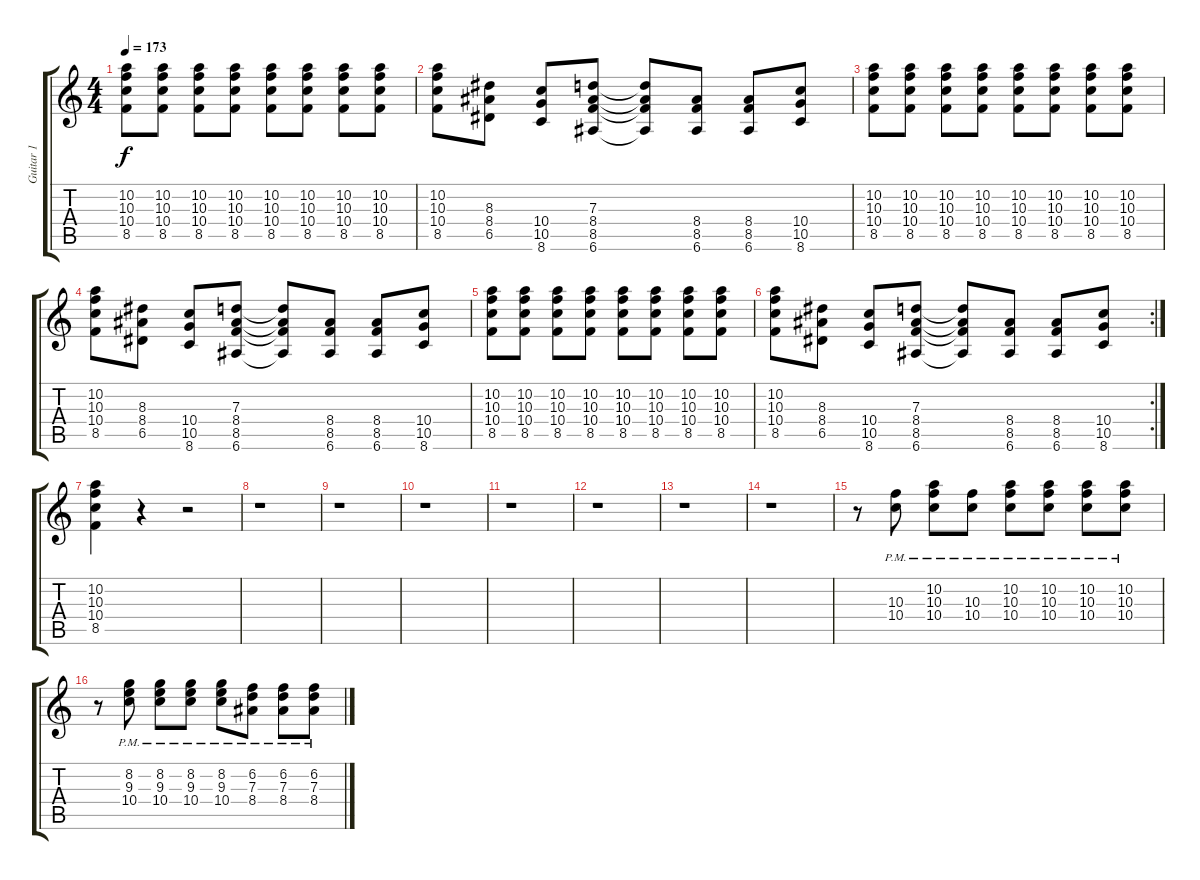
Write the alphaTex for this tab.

\track ("Guitar 1" "Guitar 1") {instrument overdrivenguitar}
\staff {score tabs}
\tuning (E4 B3 G3 D3 A2 E2) {hide}
\ts (4 4)
\tempo 173
\clef g2
\ks c
(10.2 10.3 10.4 8.5).8{dy f} (10.2 10.3 10.4 8.5).8 (10.2 10.3 10.4 8.5).8 (10.2 10.3 10.4 8.5).8 (10.2 10.3 10.4 8.5).8 (10.2 10.3 10.4 8.5).8 (10.2 10.3 10.4 8.5).8 (10.2 10.3 10.4 8.5).8 |
(10.2 10.3 10.4 8.5).8 (8.3 8.4 6.5).8 (10.4 10.5 8.6).8 (7.3 8.4 8.5 6.6).8 (7.3{t} 8.4{t} 8.5{t} 6.6{t}).8 (8.4 8.5 6.6).8 (8.4 8.5 6.6).8 (10.4 10.5 8.6).8 |
(10.2 10.3 10.4 8.5).8 (10.2 10.3 10.4 8.5).8 (10.2 10.3 10.4 8.5).8 (10.2 10.3 10.4 8.5).8 (10.2 10.3 10.4 8.5).8 (10.2 10.3 10.4 8.5).8 (10.2 10.3 10.4 8.5).8 (10.2 10.3 10.4 8.5).8 |
(10.2 10.3 10.4 8.5).8 (8.3 8.4 6.5).8 (10.4 10.5 8.6).8 (7.3 8.4 8.5 6.6).8 (7.3{t} 8.4{t} 8.5{t} 6.6{t}).8 (8.4 8.5 6.6).8 (8.4 8.5 6.6).8 (10.4 10.5 8.6).8 |
(10.2 10.3 10.4 8.5).8 (10.2 10.3 10.4 8.5).8 (10.2 10.3 10.4 8.5).8 (10.2 10.3 10.4 8.5).8 (10.2 10.3 10.4 8.5).8 (10.2 10.3 10.4 8.5).8 (10.2 10.3 10.4 8.5).8 (10.2 10.3 10.4 8.5).8 |
\rc 2
(10.2 10.3 10.4 8.5).8 (8.3 8.4 6.5).8 (10.4 10.5 8.6).8 (7.3 8.4 8.5 6.6).8 (7.3{t} 8.4{t} 8.5{t} 6.6{t}).8 (8.4 8.5 6.6).8 (8.4 8.5 6.6).8 (10.4 10.5 8.6).8 |
(10.2 10.3 10.4 8.5).4 r.4 r.2 |
r.1 |
r.1 |
r.1 |
r.1 |
r.1 |
r.1 |
r.1 |
r.8 (10.3{pm} 10.4{pm}).8 (10.2{pm} 10.3{pm} 10.4{pm}).8 (10.3{pm} 10.4{pm}).8 (10.2{pm} 10.3{pm} 10.4{pm}).8 (10.2{pm} 10.3{pm} 10.4{pm}).8 (10.2{pm} 10.3{pm} 10.4{pm}).8 (10.2{pm} 10.3{pm} 10.4{pm}).8 |
r.8 (8.2{pm} 9.3{pm} 10.4{pm}).8 (8.2{pm} 9.3{pm} 10.4{pm}).8 (8.2{pm} 9.3{pm} 10.4{pm}).8 (8.2{pm} 9.3{pm} 10.4{pm}).8 (6.2{pm} 7.3{pm} 8.4{pm}).8 (6.2{pm} 7.3{pm} 8.4{pm}).8 (6.2{pm} 7.3{pm} 8.4{pm}).8
